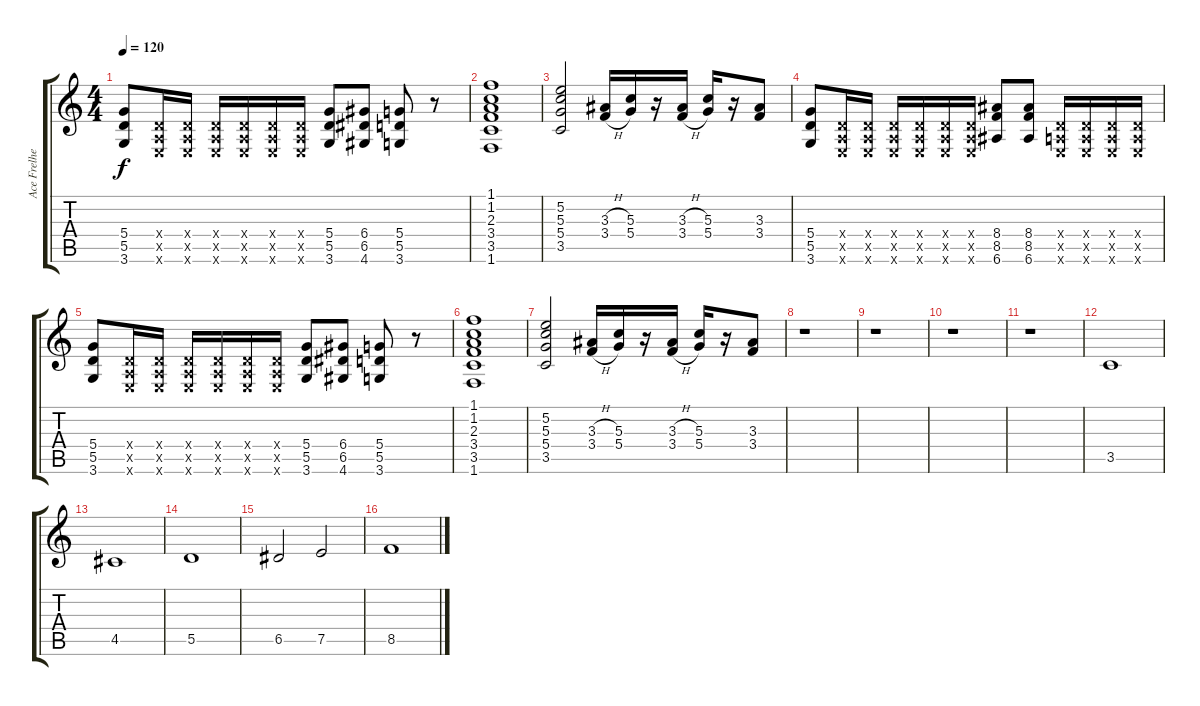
\track ("Ace Frelhey / Lead Guitar" "Ace Frelhe") {instrument distortionguitar}
\staff {score tabs}
\tuning (E4 B3 G3 D3 A2 E2) {hide}
\ts (4 4)
\tempo 120
\clef g2
\ks c
(5.4 5.5 3.6).8{dy f} (0.4{x} 0.5{x} 0.6{x}).16 (0.4{x} 0.5{x} 0.6{x}).16 (0.4{x} 0.5{x} 0.6{x}).16 (0.4{x} 0.5{x} 0.6{x}).16 (0.4{x} 0.5{x} 0.6{x}).16 (0.4{x} 0.5{x} 0.6{x}).16 (5.4 5.5 3.6).8 (6.4 6.5 4.6).8 (5.4 5.5 3.6).8 r.8 |
(1.1 1.2 2.3 3.4 3.5 1.6).1 |
(5.2 5.3 5.4 3.5).2 (3.3{h} 3.4{h}).16 (5.3 5.4).16 r.16 (3.3{h} 3.4{h}).16 (5.3 5.4).16 r.16 (3.3 3.4).8 |
(5.4 5.5 3.6).8 (0.4{x} 0.5{x} 0.6{x}).16 (0.4{x} 0.5{x} 0.6{x}).16 (0.4{x} 0.5{x} 0.6{x}).16 (0.4{x} 0.5{x} 0.6{x}).16 (0.4{x} 0.5{x} 0.6{x}).16 (0.4{x} 0.5{x} 0.6{x}).16 (8.4 8.5 6.6).8 (8.4 8.5 6.6).8 (0.4{x} 0.5{x} 0.6{x}).16 (0.4{x} 0.5{x} 0.6{x}).16 (0.4{x} 0.5{x} 0.6{x}).16 (0.4{x} 0.5{x} 0.6{x}).16 |
(5.4 5.5 3.6).8 (0.4{x} 0.5{x} 0.6{x}).16 (0.4{x} 0.5{x} 0.6{x}).16 (0.4{x} 0.5{x} 0.6{x}).16 (0.4{x} 0.5{x} 0.6{x}).16 (0.4{x} 0.5{x} 0.6{x}).16 (0.4{x} 0.5{x} 0.6{x}).16 (5.4 5.5 3.6).8 (6.4 6.5 4.6).8 (5.4 5.5 3.6).8 r.8 |
(1.1 1.2 2.3 3.4 3.5 1.6).1 |
(5.2 5.3 5.4 3.5).2 (3.3{h} 3.4{h}).16 (5.3 5.4).16 r.16 (3.3{h} 3.4{h}).16 (5.3 5.4).16 r.16 (3.3 3.4).8 |
r.1 |
r.1 |
r.1 |
r.1 |
3.5.1 |
4.5.1 |
5.5.1 |
6.5.2 7.5.2 |
8.5.1
